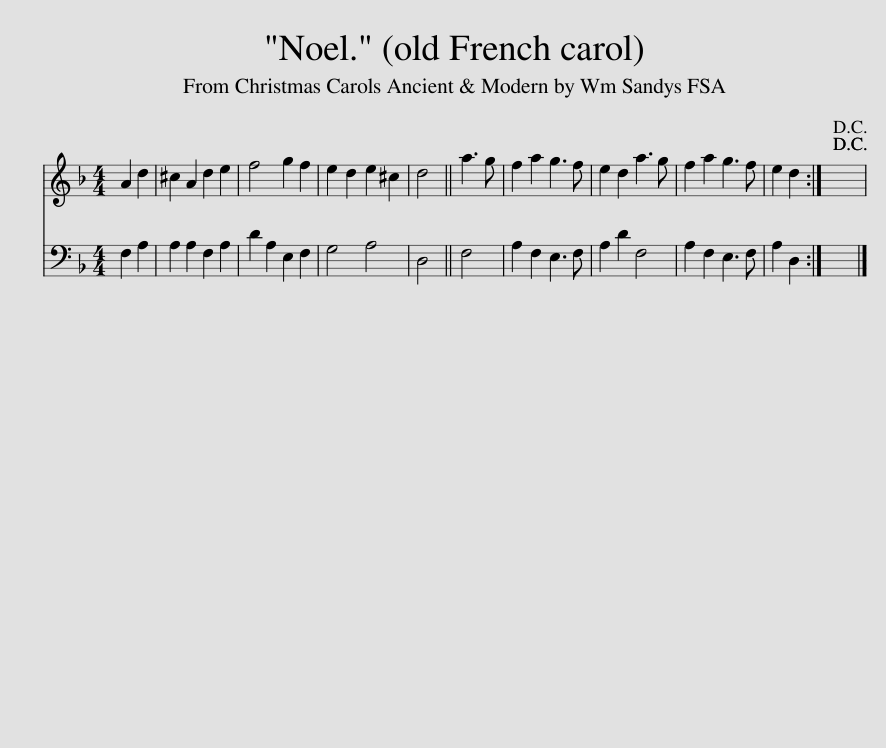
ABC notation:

X:1
%%score 1 2
L:1/8
M:4/4
I:linebreak $
K:Dmin
V:1 treble
V:2 bass
V:1
 A2 d2 | ^c2 A2 d2 e2 | f4 g2 f2 | e2 d2 e2 ^c2 | d4 || %5
 a3 g | f2 a2 g3 f | e2 d2 a3 g | f2 a2 g3 f | e2 d2 :| %10
 x8!D.C.! | %11
V:2
 F,2 A,2 | A,2 A,2 F,2 A,2 | D2 A,2 E,2 F,2 | G,4 A,4 | D,4 || %5
 F,4 | A,2 F,2 E,3 F, | A,2 D2 F,4 | A,2 F,2 E,3 F, | A,2 D,2 :| %10
 x8 | %11
